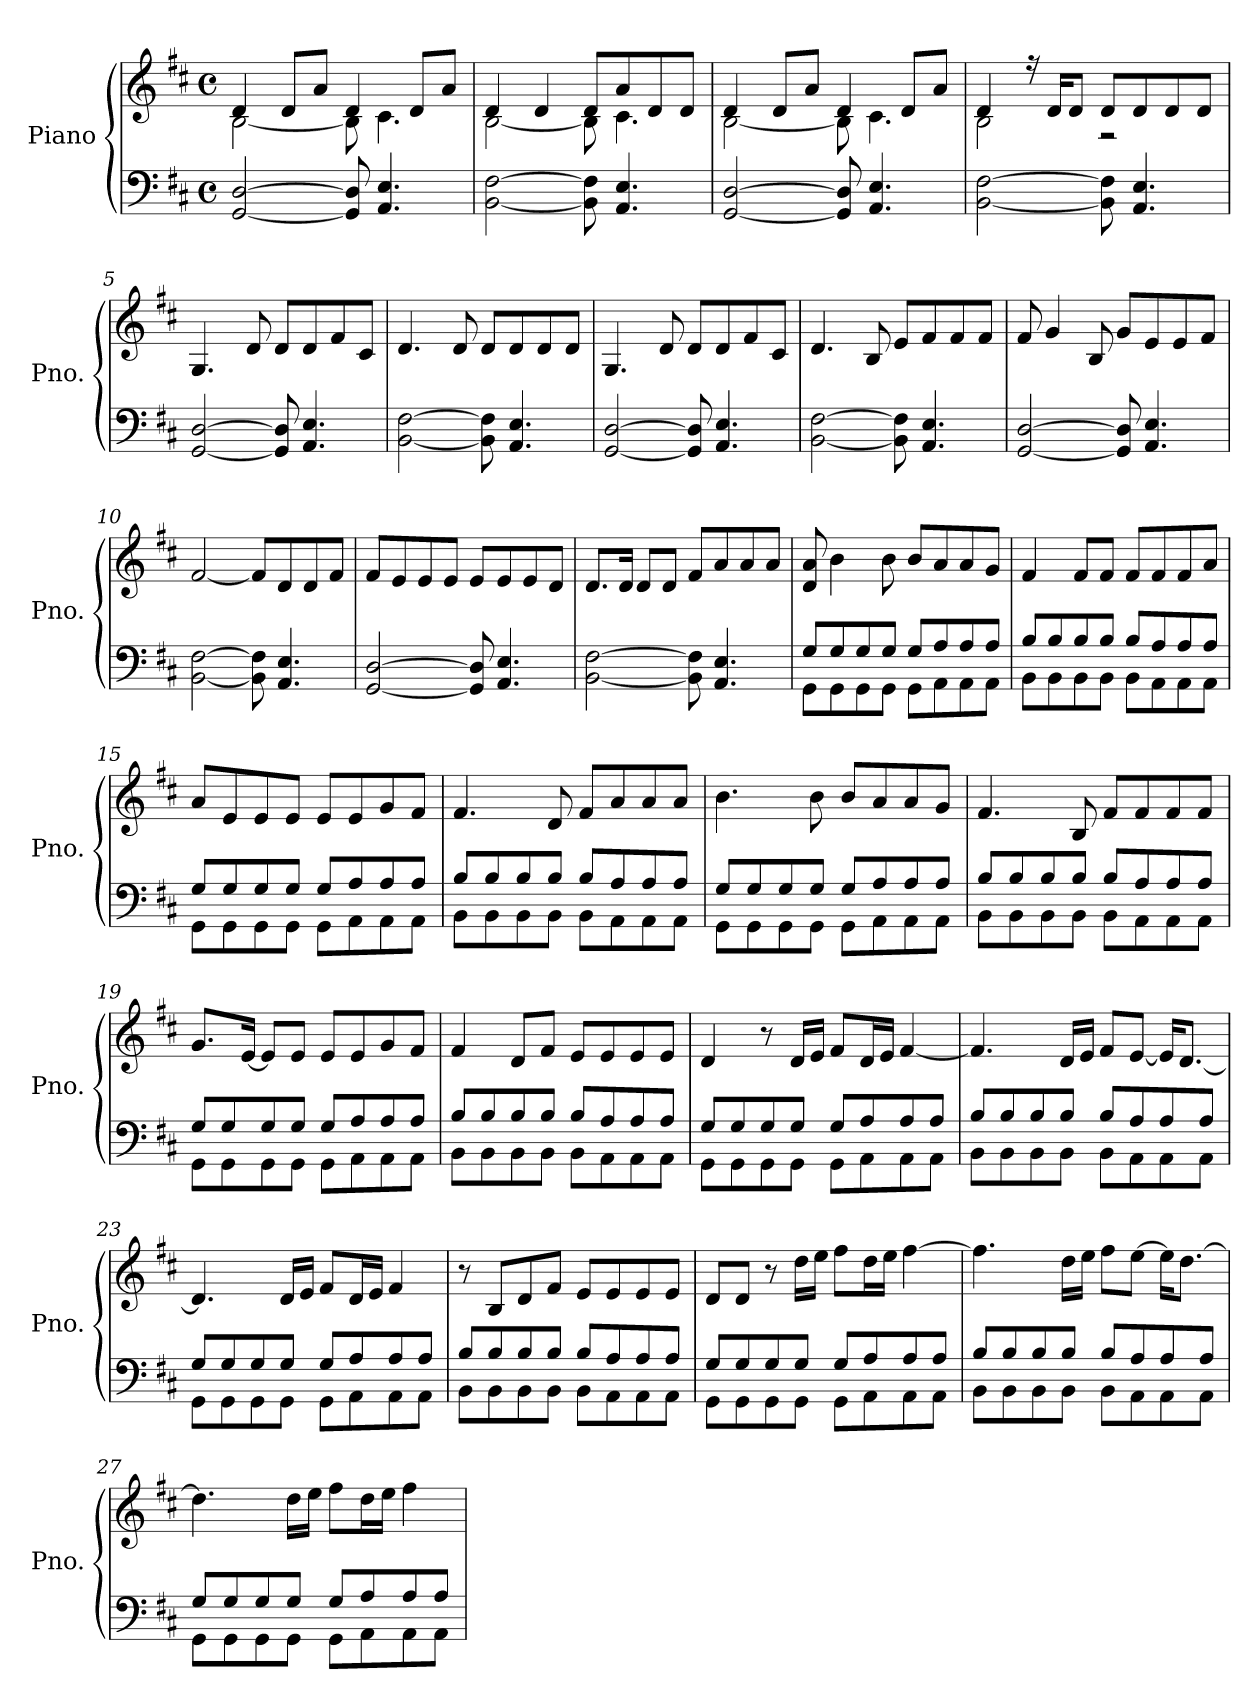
**kern	**kern
*part1	*part1
*staff2	*staff1
*I"Piano	*
*I'Pno.	*
*clefF4	*clefG2
*k[f#c#]	*k[f#c#]
*M4/4	*M4/4
*met(c)	*met(c)
*MM103	*MM103
=1	=1
*	*^
[2GG/ [2D/	4d/	[2B\
.	8d/L	.
.	8a/J	.
8GG/] 8D/]	4d/	8B\]
4.AA/ 4.E/	.	4.c#\
.	8d/L	.
.	8a/J	.
=2	=2	=2
[2BB\ [2F#\	4d/	[2B\
.	4d/	.
8BB\] 8F#\]	8d/L	8B\]
4.AA/ 4.E/	8a/	4.c#\
.	8d/	.
.	8d/J	.
=3	=3	=3
[2GG/ [2D/	4d/	[2B\
.	8d/L	.
.	8a/J	.
8GG/] 8D/]	4d/	8B\]
4.AA/ 4.E/	.	4.c#\
.	8d/L	.
.	8a/J	.
=4	=4	=4
[2BB\ [2F#\	4d/	2B\
.	16r	.
.	16d/KL	.
.	8d/J	.
8BB\] 8F#\]	8d/L	2r
4.AA/ 4.E/	8d/	.
.	8d/	.
.	8d/J	.
*	*v	*v
=5	=5
[2GG/ [2D/	4.G/
.	8d/
8GG/] 8D/]	8d/L
4.AA/ 4.E/	8d/
.	8f#/
.	8c#/J
!!LO:LB:g=z
=6	=6
[2BB\ [2F#\	4.d/
.	8d/
8BB\] 8F#\]	8d/L
4.AA/ 4.E/	8d/
.	8d/
.	8d/J
=7	=7
[2GG/ [2D/	4.G/
.	8d/
8GG/] 8D/]	8d/L
4.AA/ 4.E/	8d/
.	8f#/
.	8c#/J
=8	=8
[2BB\ [2F#\	4.d/
.	8B/
8BB\] 8F#\]	8e/L
4.AA/ 4.E/	8f#/
.	8f#/
.	8f#/J
=9	=9
[2GG/ [2D/	8f#/
.	4g/
.	8B/
8GG/] 8D/]	8g/L
4.AA/ 4.E/	8e/
.	8e/
.	8f#/J
=10	=10
[2BB\ [2F#\	[2f#/
8BB\] 8F#\]	8f#/L]
4.AA/ 4.E/	8d/
.	8d/
.	8f#/J
!!LO:LB:g=z
=11	=11
[2GG/ [2D/	8f#/L
.	8e/
.	8e/
.	8e/J
8GG/] 8D/]	8e/L
4.AA/ 4.E/	8e/
.	8e/
.	8d/J
=12	=12
[2BB\ [2F#\	8.d/L
.	16d/Jk
.	8d/L
.	8d/J
8BB\] 8F#\]	8f#/L
4.AA/ 4.E/	8a/
.	8a/
.	8a/J
=13	=13
*^	*
8G/L	8GG\L	8d/ 8a/
8G/	8GG\	4b\
8G/	8GG\	.
8G/J	8GG\J	8b\
8G/L	8GG\L	8b/L
8A/	8AA\	8a/
8A/	8AA\	8a/
8A/J	8AA\J	8g/J
=14	=14	=14
8B/L	8BB\L	4f#/
8B/	8BB\	.
8B/	8BB\	8f#/L
8B/J	8BB\J	8f#/J
8B/L	8BB\L	8f#/L
8A/	8AA\	8f#/
8A/	8AA\	8f#/
8A/J	8AA\J	8a/J
=15	=15	=15
8G/L	8GG\L	8a/L
8G/	8GG\	8e/
8G/	8GG\	8e/
8G/J	8GG\J	8e/J
8G/L	8GG\L	8e/L
8A/	8AA\	8e/
8A/	8AA\	8g/
8A/J	8AA\J	8f#/J
!!LO:LB:g=z
=16	=16	=16
8B/L	8BB\L	4.f#/
8B/	8BB\	.
8B/	8BB\	.
8B/J	8BB\J	8d/
8B/L	8BB\L	8f#/L
8A/	8AA\	8a/
8A/	8AA\	8a/
8A/J	8AA\J	8a/J
=17	=17	=17
8G/L	8GG\L	4.b\
8G/	8GG\	.
8G/	8GG\	.
8G/J	8GG\J	8b\
8G/L	8GG\L	8b/L
8A/	8AA\	8a/
8A/	8AA\	8a/
8A/J	8AA\J	8g/J
=18	=18	=18
8B/L	8BB\L	4.f#/
8B/	8BB\	.
8B/	8BB\	.
8B/J	8BB\J	8B/
8B/L	8BB\L	8f#/L
8A/	8AA\	8f#/
8A/	8AA\	8f#/
8A/J	8AA\J	8f#/J
=19	=19	=19
8G/L	8GG\L	8.g/L
8G/	8GG\	.
.	.	[16e/Jk
8G/	8GG\	8e/L]
8G/J	8GG\J	8e/J
8G/L	8GG\L	8e/L
8A/	8AA\	8e/
8A/	8AA\	8g/
8A/J	8AA\J	8f#/J
=20	=20	=20
8B/L	8BB\L	4f#/
8B/	8BB\	.
8B/	8BB\	8d/L
8B/J	8BB\J	8f#/J
8B/L	8BB\L	8e/L
8A/	8AA\	8e/
8A/	8AA\	8e/
8A/J	8AA\J	8e/J
!!LO:LB:g=z
=21	=21	=21
8G/L	8GG\L	4d/
8G/	8GG\	.
8G/	8GG\	8r
8G/J	8GG\J	16d/LL
.	.	16e/JJ
8G/L	8GG\L	8f#/L
8A/	8AA\	16d/L
.	.	16e/JJ
8A/	8AA\	[4f#/
8A/J	8AA\J	.
=22	=22	=22
8B/L	8BB\L	4.f#/]
8B/	8BB\	.
8B/	8BB\	.
8B/J	8BB\J	16d/LL
.	.	16e/JJ
8B/L	8BB\L	8f#/L
8A/	8AA\	[8e/J
8A/	8AA\	16e/KL]
.	.	[8.d/J
8A/J	8AA\J	.
=23	=23	=23
8G/L	8GG\L	4.d/]
8G/	8GG\	.
8G/	8GG\	.
8G/J	8GG\J	16d/LL
.	.	16e/JJ
8G/L	8GG\L	8f#/L
8A/	8AA\	16d/L
.	.	16e/JJ
8A/	8AA\	4f#/
8A/J	8AA\J	.
=24	=24	=24
8B/L	8BB\L	8r
8B/	8BB\	8B/L
8B/	8BB\	8d/
8B/J	8BB\J	8f#/J
8B/L	8BB\L	8e/L
8A/	8AA\	8e/
8A/	8AA\	8e/
8A/J	8AA\J	8e/J
!!LO:PB:g=z
=25	=25	=25
8G/L	8GG\L	8d/L
8G/	8GG\	8d/J
8G/	8GG\	8r
8G/J	8GG\J	16dd\LL
.	.	16ee\JJ
8G/L	8GG\L	8ff#\L
8A/	8AA\	16dd\L
.	.	16ee\JJ
8A/	8AA\	[4ff#\
8A/J	8AA\J	.
=26	=26	=26
8B/L	8BB\L	4.ff#\]
8B/	8BB\	.
8B/	8BB\	.
8B/J	8BB\J	16dd\LL
.	.	16ee\JJ
8B/L	8BB\L	8ff#\L
8A/	8AA\	[8ee\J
8A/	8AA\	16ee\KL]
.	.	[8.dd\J
8A/J	8AA\J	.
=27	=27	=27
8G/L	8GG\L	4.dd\]
8G/	8GG\	.
8G/	8GG\	.
8G/J	8GG\J	16dd\LL
.	.	16ee\JJ
8G/L	8GG\L	8ff#\L
8A/	8AA\	16dd\L
.	.	16ee\JJ
8A/	8AA\	4ff#\
8A/J	8AA\J	.
*v	*v	*
=	=
*-	*-
